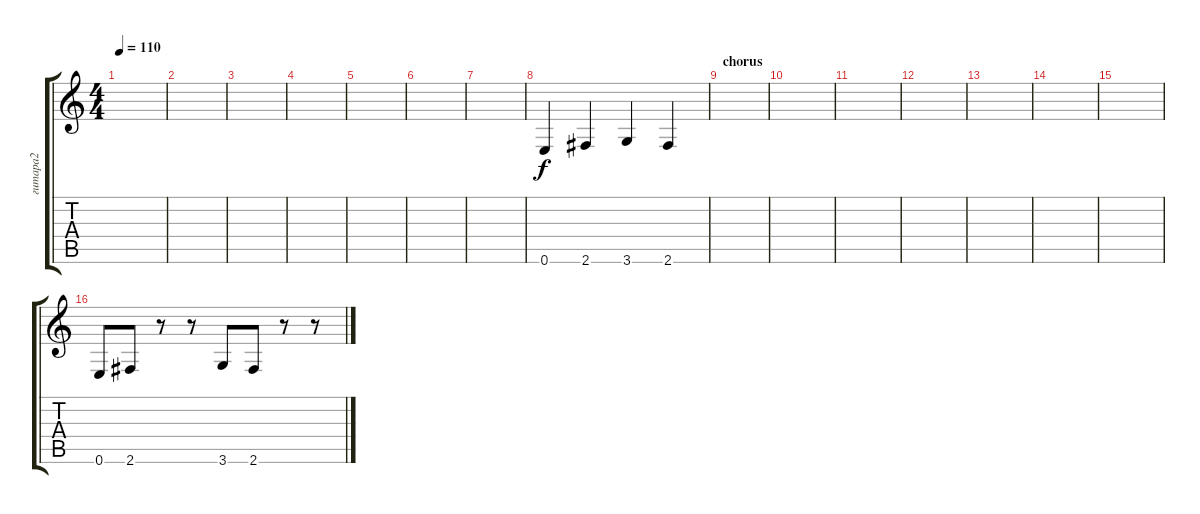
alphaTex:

\track ("гитара2" "гитара2") {instrument acousticguitarsteel}
\staff {score tabs}
\tuning (E4 B3 G3 D3 A2 E2) {hide}
\ts (4 4)
\tempo 110
\clef g2
\ks c
|
|
|
|
|
|
|
0.6.4 2.6.4 3.6.4 2.6.4 |
\section ("" "chorus")
|
|
|
|
|
|
|
0.6.8 2.6.8 r.8 r.8 3.6.8 2.6.8 r.8 r.8
